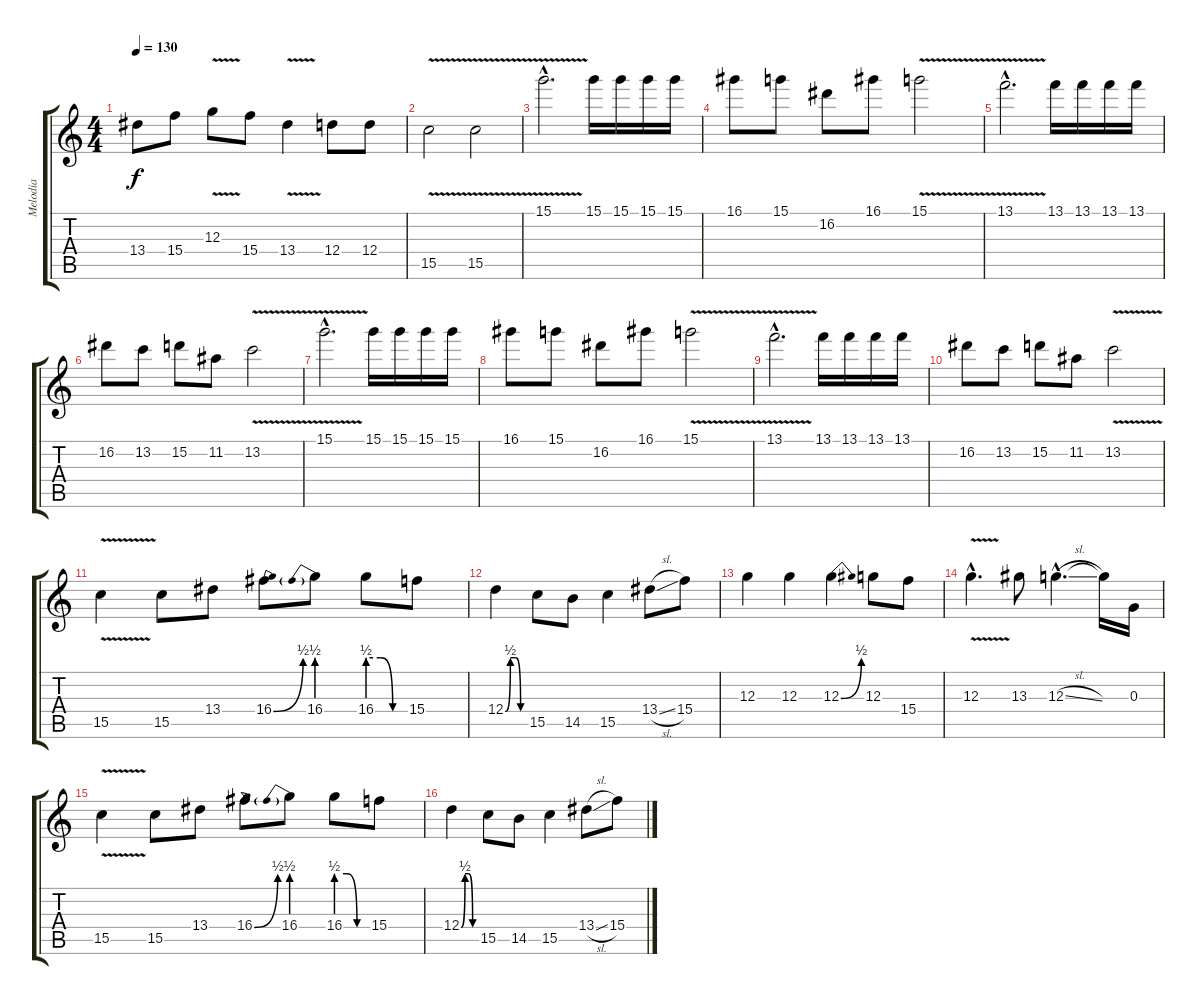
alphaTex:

\track ("Melodia" "Melodia") {instrument distortionguitar}
\staff {score tabs}
\tuning (E4 B3 G3 D3 A2 E2) {hide}
\ts (4 4)
\tempo 130
\clef g2
\ks c
13.4.8{dy f} 15.4.8 12.3{v}.8 15.4.8 13.4{v}.4 12.4.8 12.4.8 |
15.5{v}.2 15.5{v}.2 |
15.1{v hac}.2{d} 15.1.16 15.1.16 15.1.16 15.1.16 |
16.1.8 15.1.8 16.2.8 16.1.8 15.1{v}.2 |
13.1{v hac}.2{d} 13.1.16 13.1.16 13.1.16 13.1.16 |
16.2.8 13.2.8 15.2.8 11.2.8 13.2{v}.2 |
15.1{v hac}.2{d} 15.1.16 15.1.16 15.1.16 15.1.16 |
16.1.8 15.1.8 16.2.8 16.1.8 15.1{v}.2 |
13.1{v hac}.2{d} 13.1.16 13.1.16 13.1.16 13.1.16 |
16.2.8 13.2.8 15.2.8 11.2.8 13.2{v}.2 |
15.5{v}.4 15.5.8 13.4.8 16.4{be (bend 0 0 60 2)}.8 16.4{be (prebend 0 2 60 2)}.8 16.4{be (custom 0 2 20 2 40 0 60 0)}.8 15.4.8 |
12.4{be (custom 0 0 15 2 30 2 45 0 60 0)}.4 15.5.8 14.5.8 15.5.4 13.4{sl}.8 15.4.8 |
12.3.4 12.3.4 12.3{be (bend 0 0 60 2)}.4 12.3.8 15.4.8 |
12.3{v hac}.4{d} 13.3.8 12.3{sl hac}.4{d} 12.3{t}.16 0.3.16 |
15.5{v}.4 15.5.8 13.4.8 16.4{be (bend 0 0 60 2)}.8 16.4{be (prebend 0 2 60 2)}.8 16.4{be (custom 0 2 20 2 40 0 60 0)}.8 15.4.8 |
12.4{be (custom 0 0 15 2 30 2 45 0 60 0)}.4 15.5.8 14.5.8 15.5.4 13.4{sl}.8 15.4.8
